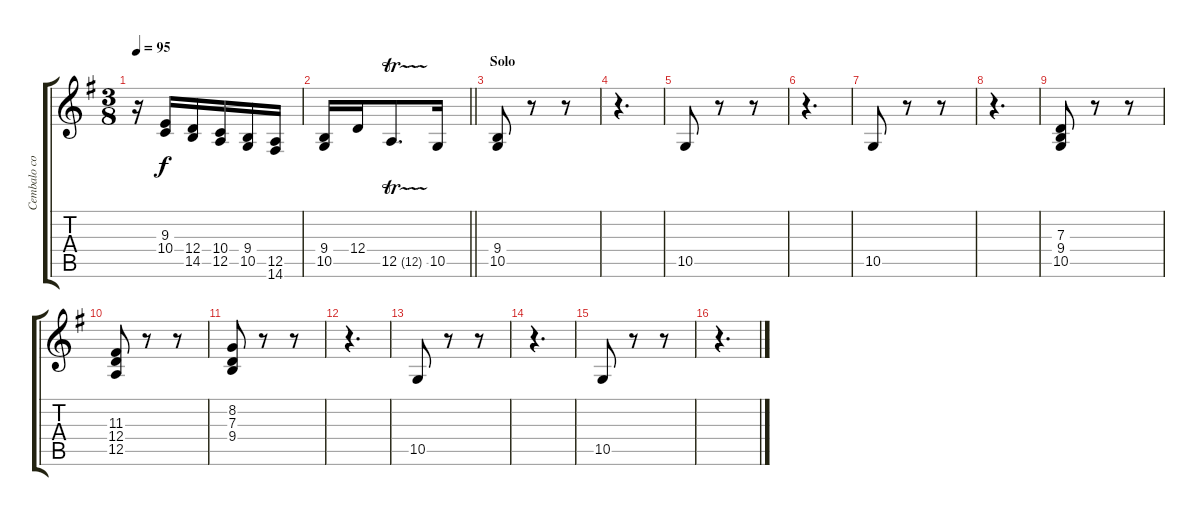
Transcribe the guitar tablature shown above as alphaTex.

\track ("Cembalo concertato." "Cembalo co") {instrument harpsichord}
\staff {score tabs}
\tuning (E4 B3 G3 D3 A2 E2) {hide}
\ts (3 8)
\tempo 95
\clef g2
\ks g
r.16{dy f} (9.3 10.4).16{beam merge} (12.4 14.5).16 (10.4 12.5).16{beam merge} (9.4 10.5).16 (12.5 14.6).16 |
\barLineRight lightlight
(9.4 10.5).16{beam Up} 12.4.16{beam Up beam merge} 12.5{tr (12 16)}.8{d beam Up beam merge} 10.5.16{beam Up} |
\section ("" "Solo")
(9.4 10.5).8 r.8 r.8 |
r.4{d} |
10.5.8 r.8 r.8 |
r.4{d} |
10.5.8 r.8 r.8 |
r.4{d} |
(7.3 9.4 10.5).8 r.8 r.8 |
(11.3 12.4 12.5).8 r.8 r.8 |
(8.2 7.3 9.4).8 r.8 r.8 |
r.4{d} |
10.5.8 r.8 r.8 |
r.4{d} |
10.5.8 r.8 r.8 |
r.4{d}
